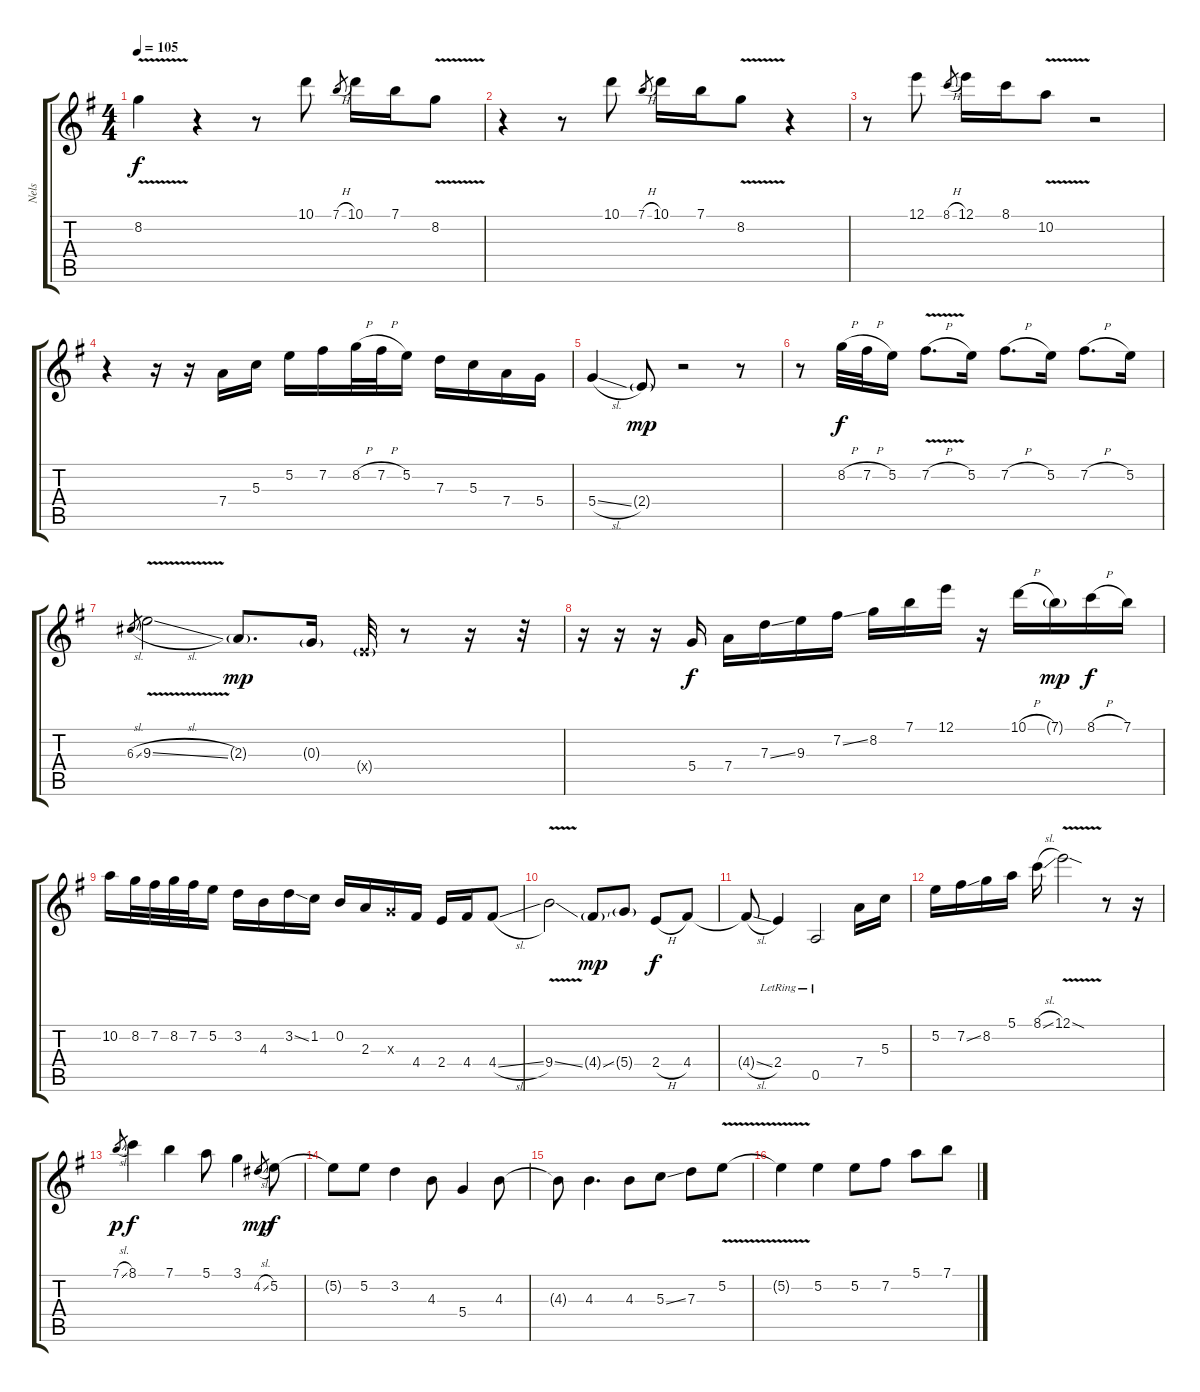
\track ("Nels" "Nels") {instrument electricguitarclean}
\staff {score tabs}
\tuning (E4 B3 G3 D3 A2 E2) {hide}
\ts (4 4)
\tempo 105
\clef g2
\ks g
8.2{v}.4{dy f} r.4 r.8 10.1.8 7.1{h}.8{gr} 10.1.16 7.1.16 8.2{v}.8 |
r.4 r.8 10.1.8 7.1{h}.8{gr} 10.1.16 7.1.16 8.2{v}.8 r.4 |
r.8 12.1.8 8.1{h}.8{gr} 12.1.16 8.1.16 10.2{v}.8 r.2 |
r.4 r.16 r.16 7.4.16 5.3.16 5.2.16 7.2.16 8.2{h}.32 7.2{h}.32 5.2.16 7.3.16 5.3.16 7.4.16 5.4.16 |
5.4{sl}.4 2.4{g}.8{dy mp} r.2 r.8 |
r.8 8.2{h}.32{dy f} 7.2{h}.32 5.2.16 7.2{v h}.8{d} 5.2.16 7.2{h}.8{d} 5.2.16 7.2{h}.8{d} 5.2.16 |
6.3{sl}.8{gr} 9.3{v sl}.2 2.3{g}.8{d dy mp} 0.3{g}.16 2.4{g x}.32 r.8 r.16 r.32 |
r.16 r.16 r.16 5.4.16{dy f} 7.4.16 7.3{ss}.16 9.3.16 7.2{ss}.16 8.2.16 7.1.16 12.1.16 r.16 10.1{h}.16 7.1{g}.16{dy mp} 8.1{h}.16{dy f} 7.1.16 |
10.2.16 8.2.32 7.2.32 8.2.32 7.2.32 5.2.16 3.2.16 4.3.16 3.2{ss}.16 1.2.16 0.2.16 2.3.16 0.3{x}.16 4.4.16 2.4.16 4.4.16 4.4{sl}.8 |
9.4{v ss}.2 4.4{ss g}.8{dy mp} 5.4{g}.8 2.4{h}.8{dy f} 4.4.8 |
4.4{sl t}.8 2.4{lr}.4 0.5{lr}.2 7.4.16 5.3.16 |
5.2.16 7.2{ss}.16 8.2.16 5.1.16 8.1{sl}.16 12.1{v sod}.2 r.8 r.16 |
7.1{sl}.8{gr dy p} 8.1.4{dy f} 7.1.4 5.1.8 3.1.4 4.2{sl}.8{gr dy mp} 5.2.8{dy f} |
5.2{t}.8 5.2.8 3.2.4 4.3.8 5.4.4 4.3.8 |
4.3{t}.8 4.3.4{d} 4.3.8 5.3{ss}.8 7.3.8 5.2{v}.8 |
5.2{t}.4 5.2.4 5.2.8 7.2.8 5.1.8 7.1.8
